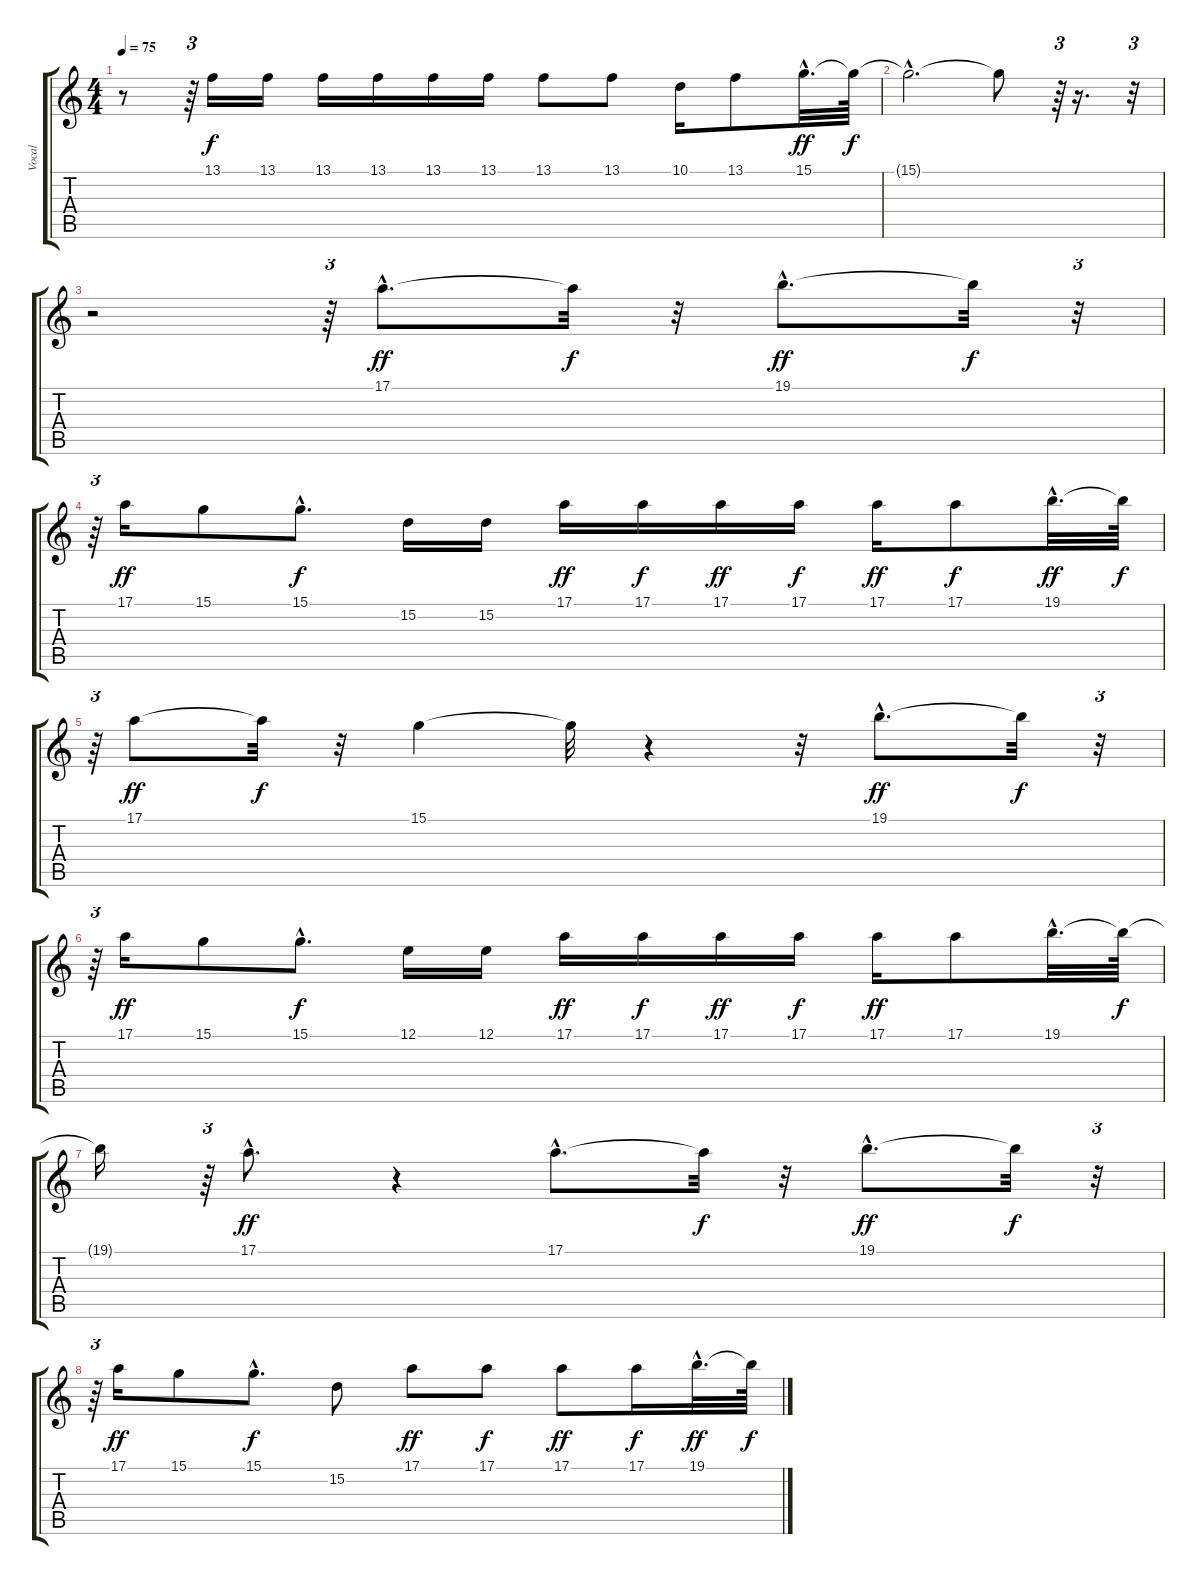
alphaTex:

\track ("Vocal" "Vocal") {instrument oboe}
\staff {score tabs}
\tuning (E4 B3 G3 D3 A2 E2) {hide}
\ts (4 4)
\tempo 75
\clef g2
\ks c
r.8{dy f} r.64{tu (3 2)} 13.1.16 13.1.16 13.1.16 13.1.16 13.1.16 13.1.16 13.1.8 13.1.8 10.1.16 13.1.8 15.1{hac}.32{d dy ff} 15.1{t}.64{dy f} |
15.1{hac t}.2{d} 15.1{t}.8 r.64{tu (3 2)} r.16{d} r.32{tu (3 2)} |
r.2 r.64{tu (3 2)} 17.1{hac}.8{d dy ff} 17.1{t}.32{dy f} r.32 19.1{hac}.8{d dy ff} 19.1{t}.32{dy f} r.32{tu (3 2)} |
r.64{tu (3 2)} 17.1.16{dy ff} 15.1.8 15.1{hac}.8{d dy f} 15.2.16 15.2.16 17.1.16{dy ff} 17.1.16{dy f} 17.1.16{dy ff} 17.1.16{dy f} 17.1.16{dy ff} 17.1.8{dy f} 19.1{hac}.32{d dy ff} 19.1{t}.64{dy f} |
r.64{tu (3 2)} 17.1.8{dy ff} 17.1{t}.32{dy f} r.32 15.1.4 15.1{t}.32 r.4 r.32 19.1{hac}.8{d dy ff} 19.1{t}.32{dy f} r.32{tu (3 2)} |
r.64{tu (3 2)} 17.1.16{dy ff} 15.1.8 15.1{hac}.8{d dy f} 12.1.16 12.1.16 17.1.16{dy ff} 17.1.16{dy f} 17.1.16{dy ff} 17.1.16{dy f} 17.1.16{dy ff} 17.1.8 19.1{hac}.32{d} 19.1{t}.64{dy f} |
19.1{t}.16 r.64{tu (3 2)} 17.1{hac}.8{d dy ff} r.4 17.1{hac}.8{d} 17.1{t}.32{dy f} r.32 19.1{hac}.8{d dy ff} 19.1{t}.32{dy f} r.32{tu (3 2)} |
r.64{tu (3 2)} 17.1.16{dy ff} 15.1.8 15.1{hac}.8{d dy f} 15.2.8 17.1.8{dy ff} 17.1.8{dy f} 17.1.8{dy ff} 17.1.16{dy f} 19.1{hac}.32{d dy ff} 19.1{t}.64{dy f}
